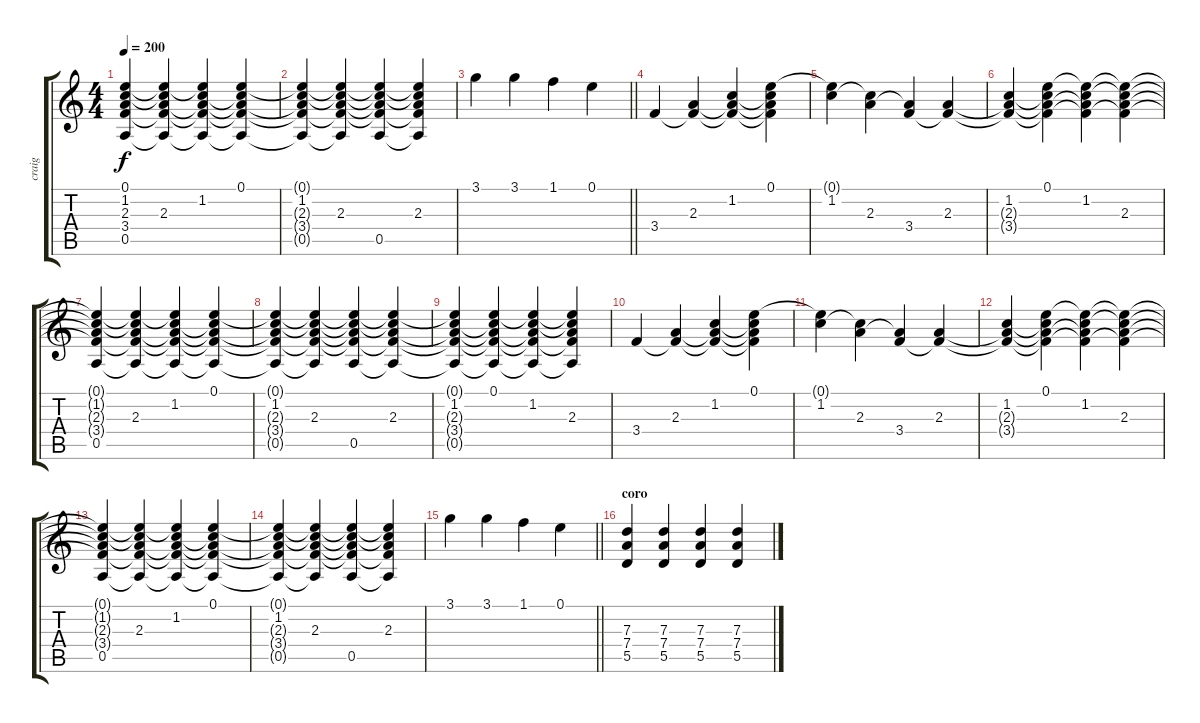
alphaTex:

\track ("craig" "craig") {mute instrument acousticguitarsteel}
\staff {score tabs}
\tuning (E4 B3 G3 D3 A2 E2) {hide}
\ts (4 4)
\tempo 200
\clef g2
\ks c
(0.1{t} 1.2{t} 2.3{t} 3.4{t} 0.5).4{dy f} (0.1{t} 1.2{t} 2.3 3.4{t} 0.5{t}).4 (0.1{t} 1.2 2.3{t} 3.4{t} 0.5{t}).4 (0.1 1.2{t} 2.3{t} 3.4{t} 0.5{t}).4 |
(0.1{t} 1.2 2.3{t} 3.4{t} 0.5{t}).4 (0.1{t} 1.2{t} 2.3 3.4{t} 0.5{t}).4 (0.1{t} 1.2{t} 2.3{t} 3.4{t} 0.5).4 (0.1{t} 1.2{t} 2.3 3.4{t} 0.5{t}).4 |
\barLineRight lightlight
3.1.4 3.1.4 1.1.4 0.1.4 |
3.4.4 (2.3 3.4{t}).4 (1.2 2.3{t} 3.4{t}).4 (0.1 1.2{t} 2.3{t} 3.4{t}).4 |
(0.1{t} 1.2).4 (1.2{t} 2.3).4 (2.3{t} 3.4).4 (2.3 3.4{t}).4 |
(1.2 2.3{t} 3.4{t}).4 (0.1 1.2{t} 2.3{t} 3.4{t}).4 (0.1{t} 1.2 2.3{t} 3.4{t}).4 (0.1{t} 1.2{t} 2.3 3.4{t}).4 |
(0.1{t} 1.2{t} 2.3{t} 3.4{t} 0.5).4 (0.1{t} 1.2{t} 2.3 3.4{t} 0.5{t}).4 (0.1{t} 1.2 2.3{t} 3.4{t} 0.5{t}).4 (0.1 1.2{t} 2.3{t} 3.4{t} 0.5{t}).4 |
(0.1{t} 1.2 2.3{t} 3.4{t} 0.5{t}).4 (0.1{t} 1.2{t} 2.3 3.4{t} 0.5{t}).4 (0.1{t} 1.2{t} 2.3{t} 3.4{t} 0.5).4 (0.1{t} 1.2{t} 2.3 3.4{t} 0.5{t}).4 |
(0.1{t} 1.2 2.3{t} 3.4{t} 0.5{t}).4 (0.1 1.2{t} 2.3{t} 3.4{t} 0.5{t}).4 (0.1{t} 1.2 2.3{t} 3.4{t} 0.5{t}).4 (0.1{t} 1.2{t} 2.3 3.4{t} 0.5{t}).4 |
3.4.4 (2.3 3.4{t}).4 (1.2 2.3{t} 3.4{t}).4 (0.1 1.2{t} 2.3{t} 3.4{t}).4 |
(0.1{t} 1.2).4 (1.2{t} 2.3).4 (2.3{t} 3.4).4 (2.3 3.4{t}).4 |
(1.2 2.3{t} 3.4{t}).4 (0.1 1.2{t} 2.3{t} 3.4{t}).4 (0.1{t} 1.2 2.3{t} 3.4{t}).4 (0.1{t} 1.2{t} 2.3 3.4{t}).4 |
(0.1{t} 1.2{t} 2.3{t} 3.4{t} 0.5).4 (0.1{t} 1.2{t} 2.3 3.4{t} 0.5{t}).4 (0.1{t} 1.2 2.3{t} 3.4{t} 0.5{t}).4 (0.1 1.2{t} 2.3{t} 3.4{t} 0.5{t}).4 |
(0.1{t} 1.2 2.3{t} 3.4{t} 0.5{t}).4 (0.1{t} 1.2{t} 2.3 3.4{t} 0.5{t}).4 (0.1{t} 1.2{t} 2.3{t} 3.4{t} 0.5).4 (0.1{t} 1.2{t} 2.3 3.4{t} 0.5{t}).4 |
\barLineRight lightlight
3.1.4 3.1.4 1.1.4 0.1.4 |
\section ("" "coro")
(7.3 7.4 5.5).4 (7.3 7.4 5.5).4 (7.3 7.4 5.5).4 (7.3 7.4 5.5).4
